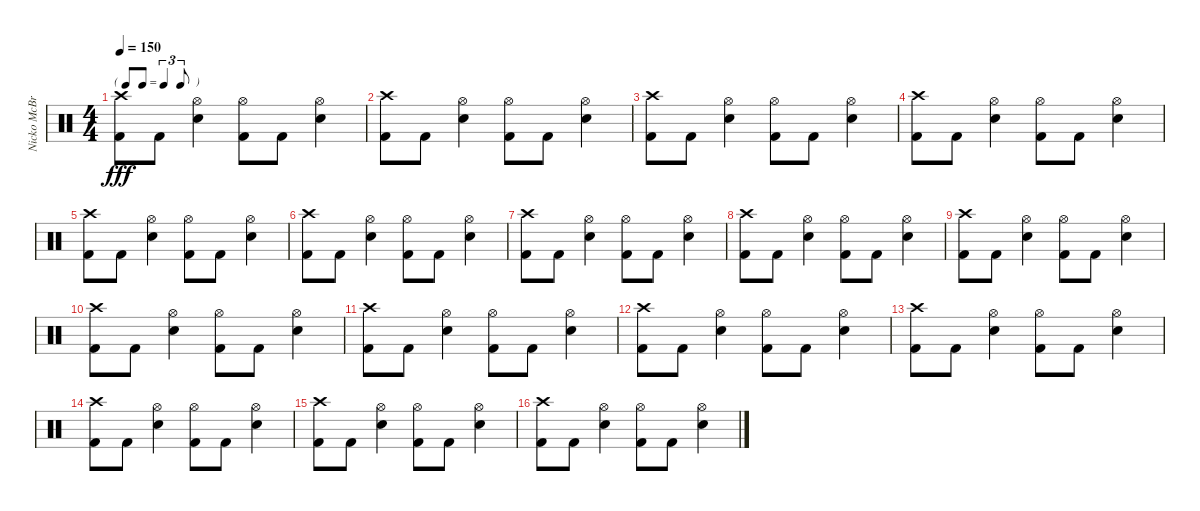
\track ("Nicko McBrain" "Nicko McBr") {instrument percussion}
\staff {score}
\articulation defaults
\ts (4 4)
\tf triplet8th
\tempo 150
\clef neutral
\ks c
("Kick (hit) 2" "Crash high (hit)").8{dy fff} "Kick (hit) 2".8 ("Snare (hit) 2" "Hi-Hat (open)").4 ("Kick (hit) 2" "Hi-Hat (open)").8 "Kick (hit) 2".8 ("Snare (hit) 2" "Hi-Hat (open)").4 |
("Kick (hit) 2" "Crash high (hit)").8 "Kick (hit) 2".8 ("Snare (hit) 2" "Hi-Hat (open)").4 ("Kick (hit) 2" "Hi-Hat (open)").8 "Kick (hit) 2".8 ("Snare (hit) 2" "Hi-Hat (open)").4 |
("Kick (hit) 2" "Crash high (hit)").8 "Kick (hit) 2".8 ("Snare (hit) 2" "Hi-Hat (open)").4 ("Kick (hit) 2" "Hi-Hat (open)").8 "Kick (hit) 2".8 ("Snare (hit) 2" "Hi-Hat (open)").4 |
("Kick (hit) 2" "Crash high (hit)").8 "Kick (hit) 2".8 ("Snare (hit) 2" "Hi-Hat (open)").4 ("Kick (hit) 2" "Hi-Hat (open)").8 "Kick (hit) 2".8 ("Snare (hit) 2" "Hi-Hat (open)").4 |
("Kick (hit) 2" "Crash high (hit)").8 "Kick (hit) 2".8 ("Snare (hit) 2" "Hi-Hat (open)").4 ("Kick (hit) 2" "Hi-Hat (open)").8 "Kick (hit) 2".8 ("Snare (hit) 2" "Hi-Hat (open)").4 |
("Kick (hit) 2" "Crash high (hit)").8 "Kick (hit) 2".8 ("Snare (hit) 2" "Hi-Hat (open)").4 ("Kick (hit) 2" "Hi-Hat (open)").8 "Kick (hit) 2".8 ("Snare (hit) 2" "Hi-Hat (open)").4 |
("Kick (hit) 2" "Crash high (hit)").8 "Kick (hit) 2".8 ("Snare (hit) 2" "Hi-Hat (open)").4 ("Kick (hit) 2" "Hi-Hat (open)").8 "Kick (hit) 2".8 ("Snare (hit) 2" "Hi-Hat (open)").4 |
("Kick (hit) 2" "Crash high (hit)").8 "Kick (hit) 2".8 ("Snare (hit) 2" "Hi-Hat (open)").4 ("Kick (hit) 2" "Hi-Hat (open)").8 "Kick (hit) 2".8 ("Snare (hit) 2" "Hi-Hat (open)").4 |
("Kick (hit) 2" "Crash high (hit)").8 "Kick (hit) 2".8 ("Snare (hit) 2" "Hi-Hat (open)").4 ("Kick (hit) 2" "Hi-Hat (open)").8 "Kick (hit) 2".8 ("Snare (hit) 2" "Hi-Hat (open)").4 |
("Kick (hit) 2" "Crash high (hit)").8 "Kick (hit) 2".8 ("Snare (hit) 2" "Hi-Hat (open)").4 ("Kick (hit) 2" "Hi-Hat (open)").8 "Kick (hit) 2".8 ("Snare (hit) 2" "Hi-Hat (open)").4 |
("Kick (hit) 2" "Crash high (hit)").8 "Kick (hit) 2".8 ("Snare (hit) 2" "Hi-Hat (open)").4 ("Kick (hit) 2" "Hi-Hat (open)").8 "Kick (hit) 2".8 ("Snare (hit) 2" "Hi-Hat (open)").4 |
("Kick (hit) 2" "Crash high (hit)").8 "Kick (hit) 2".8 ("Snare (hit) 2" "Hi-Hat (open)").4 ("Kick (hit) 2" "Hi-Hat (open)").8 "Kick (hit) 2".8 ("Snare (hit) 2" "Hi-Hat (open)").4 |
("Kick (hit) 2" "Crash high (hit)").8 "Kick (hit) 2".8 ("Snare (hit) 2" "Hi-Hat (open)").4 ("Kick (hit) 2" "Hi-Hat (open)").8 "Kick (hit) 2".8 ("Snare (hit) 2" "Hi-Hat (open)").4 |
("Kick (hit) 2" "Crash high (hit)").8 "Kick (hit) 2".8 ("Snare (hit) 2" "Hi-Hat (open)").4 ("Kick (hit) 2" "Hi-Hat (open)").8 "Kick (hit) 2".8 ("Snare (hit) 2" "Hi-Hat (open)").4 |
("Kick (hit) 2" "Crash high (hit)").8 "Kick (hit) 2".8 ("Snare (hit) 2" "Hi-Hat (open)").4 ("Kick (hit) 2" "Hi-Hat (open)").8 "Kick (hit) 2".8 ("Snare (hit) 2" "Hi-Hat (open)").4 |
("Kick (hit) 2" "Crash high (hit)").8 "Kick (hit) 2".8 ("Snare (hit) 2" "Hi-Hat (open)").4 ("Kick (hit) 2" "Hi-Hat (open)").8 "Kick (hit) 2".8 ("Snare (hit) 2" "Hi-Hat (open)").4
